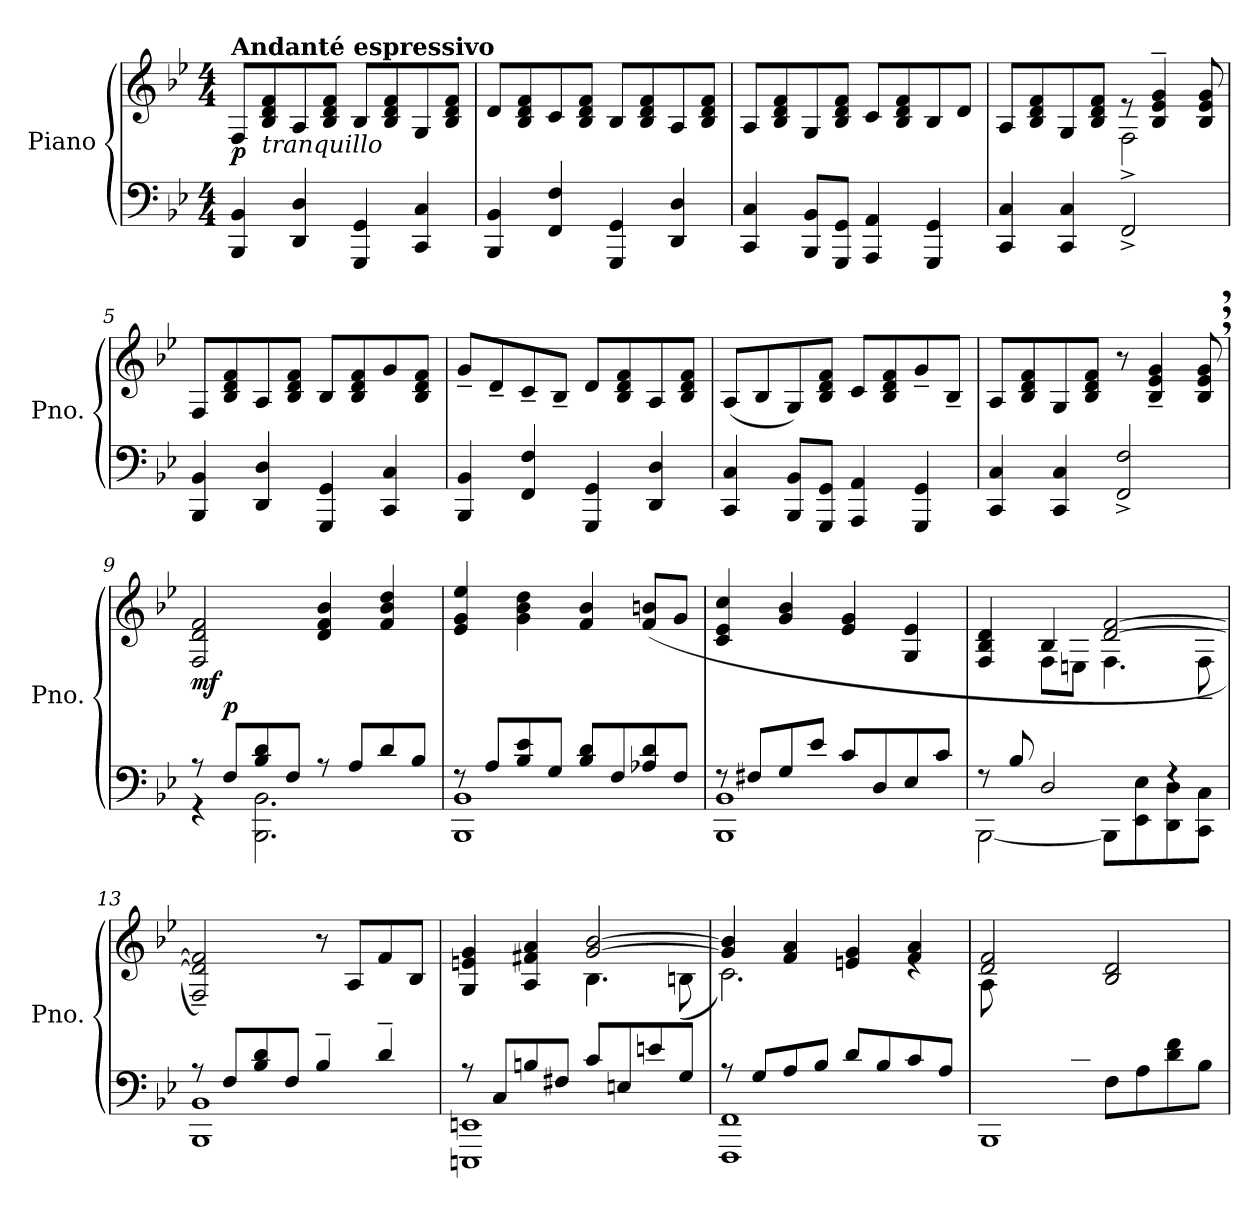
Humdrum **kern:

**kern	**kern	**dynam
*part1	*part1	*part1
*staff2	*staff1	*staff1/2
*I"Piano	*	*
*I'Pno.	*	*
*clefF4	*clefG2	*
*k[b-e-]	*k[b-e-]	*
*M4/4	*M4/4	*
=1	=1	=1
!	!LO:TX:a:B:t=Andanté espressivo	!
!	!	!LO:DY:b
4BBB-/ 4BB-/	8F/L	p
!	!LO:TX:b:i:t=tranquillo	!
.	8B-/ 8d/ 8f/	.
4DD/ 4D/	8A/	.
.	8B-/ 8d/ 8f/J	.
4GGG/ 4GG/	8B-/L	.
.	8B-/ 8d/ 8f/	.
4CC/ 4C/	8G/	.
.	8B-/ 8d/ 8f/J	.
=2	=2	=2
4BBB-/ 4BB-/	8d/L	.
.	8B-/ 8d/ 8f/	.
4FF/ 4F/	8c/	.
.	8B-/ 8d/ 8f/J	.
4GGG/ 4GG/	8B-/L	.
.	8B-/ 8d/ 8f/	.
4DD/ 4D/	8A/	.
.	8B-/ 8d/ 8f/J	.
=3	=3	=3
4CC/ 4C/	8A/L	.
.	8B-/ 8d/ 8f/	.
8BBB-/ 8BB-/L	8G/	.
8GGG/ 8GG/J	8B-/ 8d/ 8f/J	.
4AAA/ 4AA/	8c/L	.
.	8B-/ 8d/ 8f/	.
4GGG/ 4GG/	8B-/	.
.	8d/J	.
!!LO:LB:g=z
=4	=4	=4
*	*^	*
4CC/ 4C/	8A/L	2ryy	.
.	8B-/ 8d/ 8f/	.	.
4CC/ 4C/	8G/	.	.
.	8B-/ 8d/ 8f/J	.	.
2FF^/	8re	2F^\	.
.	4B-/~ 4e-/~ 4g/~	.	.
.	8B-/ 8e-/ 8g/	.	.
*	*v	*v	*
=5	=5	=5
4BBB-/ 4BB-/	8F/L	.
.	8B-/ 8d/ 8f/	.
4DD/ 4D/	8A/	.
.	8B-/ 8d/ 8f/J	.
4GGG/ 4GG/	8B-/L	.
.	8B-/ 8d/ 8f/	.
4CC/ 4C/	8g/	.
.	8B-/ 8d/ 8f/J	.
=6	=6	=6
4BBB-/ 4BB-/	8g~/L	.
.	8d~/	.
4FF/ 4F/	8c~/	.
.	8B-~/J	.
4GGG/ 4GG/	8d/L	.
.	8B-/ 8d/ 8f/	.
4DD/ 4D/	8A/	.
.	8B-/ 8d/ 8f/J	.
!!LO:LB:g=z
=7	=7	=7
4CC/ 4C/	(<8A/L	.
.	8B-/	.
8BBB-/ 8BB-/L	8G/)	.
8GGG/ 8GG/J	8B-/ 8d/ 8f/J	.
4AAA/ 4AA/	8c/L	.
.	8B-/ 8d/ 8f/	.
4GGG/ 4GG/	8g~/	.
.	8B-~/J	.
=8	=8	=8
4CC/ 4C/	8A/L	.
.	8B-/ 8d/ 8f/	.
4CC/ 4C/	8G/	.
.	8B-/ 8d/ 8f/J	.
2FF/^ 2F/^	8r	.
.	4B-/~ 4e-/~ 4g/~	.
.	8B-/, 8e-/, 8g/,	.
=9	=9	=9
*^	*	*
!	!	!	!LO:DY:b
8r	4r	2F/ 2d/ 2f/	mf
!	!	!	!LO:DY:a=2
8F/L	.	.	p
8B-/ 8d/	2.BBB-\ 2.BB-\	.	.
8F/J	.	.	.
8r	.	4d/ 4f/ 4b-/	.
8A/L	.	.	.
8d/	.	4f/ 4b-/ 4dd/	.
8B-/J	.	.	.
!!LO:LB:g=z
=10	=10	=10	=10
8rF	1BBB- 1BB-	4e-/ 4g/ 4ee-/	.
8A/L	.	.	.
8B-/ 8e-/	.	4g\ 4b-\ 4dd\	.
8G/J	.	.	.
8B-/ 8d/L	.	4f/ 4b-/	.
8F/	.	.	.
8A-X/ 8d/	.	(>8f/ 8bn/L	.
8F/J	.	8g/J	.
=11	=11	=11	=11
8rF	1BBB- 1BB-	4c/ 4e-/ 4cc/	.
8F#X/L	.	.	.
8G/	.	4g/ 4b-/	.
8e-/J	.	.	.
8c/L	.	4e-/ 4g/	.
8D/	.	.	.
8E-/	.	4G/ 4e-/	.
8c/J	.	.	.
=12	=12	=12	=12
*	*	*^	*
8rF	[2BBB-\	4F/ 4B-/ 4d/	4ryy	.
8B-/	.	.	.	.
2D/	.	4B-/	8F\L	.
.	.	.	8En\J	.
.	8BBB-\L]	[2d/ [2f/	4.F\	.
.	8EE-\ 8E-\	.	.	.
4rF	8DD\ 8D\	.	.	.
.	8CC\ 8C\J	.	8F~\	.
*	*	*v	*v	*
!!LO:LB:g=z
=13	=13	=13	=13
8r	1BBB- 1BB-	2F/~ 2d/]~ 2f/]~)	.
8F/L	.	.	.
8B-/ 8d/	.	.	.
8F/J	.	.	.
4B-~/	.	8r	.
.	.	8A/L	.
4d~/	.	8f/	.
.	.	8B-/J	.
=14	=14	=14	=14
*	*	*^	*
8r	1EEEn 1EEn	4G/ 4en/ 4g/	2ryy	.
8C/L	.	.	.	.
8Bn/	.	4A/ 4f#X/ 4a/	.	.
8F#X/J	.	.	.	.
8c/L	.	[2g/ [2b-/	4.B-\	.
8En/	.	.	.	.
8en/	.	.	.	.
8G/J	.	.	(<8Bn\	.
=15	=15	=15	=15	=15
8r	1FFF 1FF	4g/] 4b-/]	2.c\)	.
8G/L	.	.	.	.
8A/	.	4f/ 4a/	.	.
8B-/J	.	.	.	.
8d/L	.	4en/ 4g/	.	.
8B-/	.	.	.	.
8c/	.	4f/ 4a/	4re	.
8A/J	.	.	.	.
!!LO:PB:g=z	!!
=16	=16	=16	=16	=16
8ryy	1BBB-	2d/ 2f/	8A\L	.
8F/ 8A/	.	.	2..ryy	.
8En/ 8B-/	.	.	.	.
8E-X/ 8c/J	.	.	.	.
8F\L	.	2B-/ 2d/	.	.
8A\	.	.	.	.
8d\ 8f\	.	.	.	.
8B-\J	.	.	.	.
*v	*v	*	*	*
*	*v	*v	*
=	=	=
*-	*-	*-
